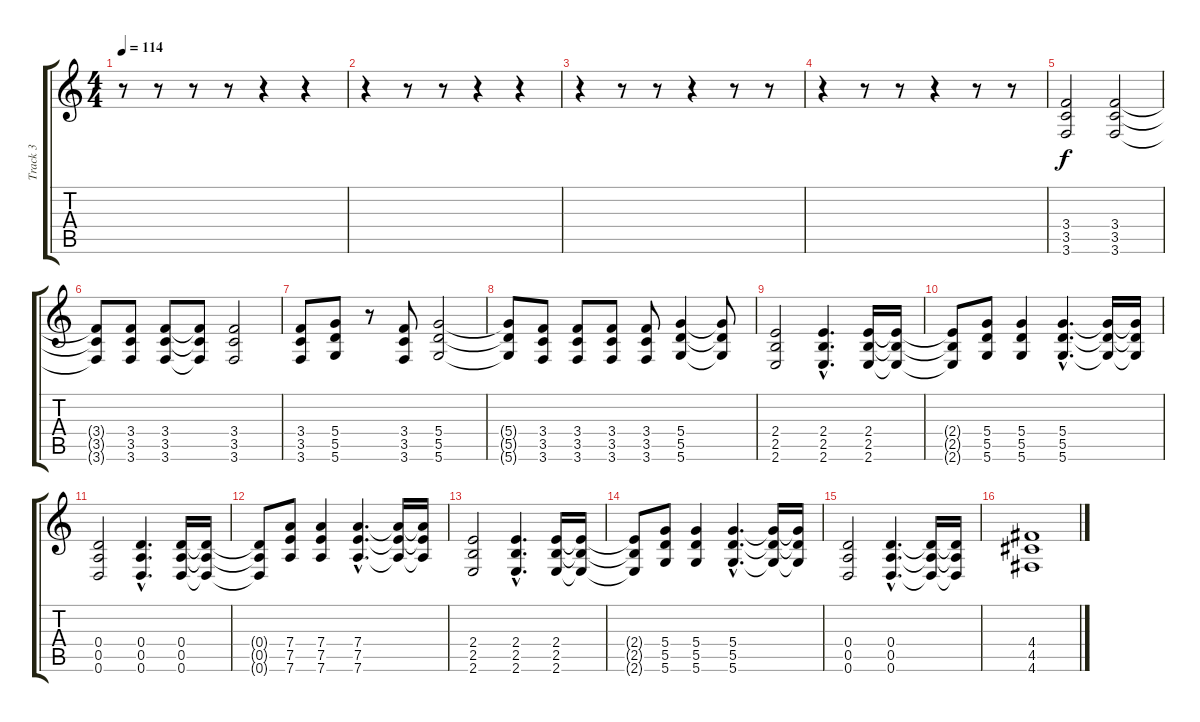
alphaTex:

\track ("Track 3" "Track 3") {instrument distortionguitar}
\staff {score tabs}
\tuning (E4 B3 G3 D3 A2 D2) {hide}
\ts (4 4)
\tempo 114
\clef g2
\ks c
r.8{dy f} r.8 r.8 r.8 r.4 r.4 |
r.4 r.8 r.8 r.4 r.4 |
r.4 r.8 r.8 r.4 r.8 r.8 |
r.4 r.8 r.8 r.4 r.8 r.8 |
(3.4 3.5 3.6).2 (3.4 3.5 3.6).2 |
(3.4{t} 3.5{t} 3.6{t}).8 (3.4 3.5 3.6).8 (3.4 3.5 3.6).8 (3.4{t} 3.5{t} 3.6{t}).8 (3.4 3.5 3.6).2 |
(3.4 3.5 3.6).8 (5.4 5.5 5.6).8 r.8 (3.4 3.5 3.6).8 (5.4 5.5 5.6).2 |
(5.4{t} 5.5{t} 5.6{t}).8 (3.4 3.5 3.6).8 (3.4 3.5 3.6).8 (3.4 3.5 3.6).8 (3.4 3.5 3.6).8 (5.4 5.5 5.6).4 (5.4{t} 5.5{t} 5.6{t}).8 |
(2.4 2.5 2.6).2 (2.4{hac} 2.5{hac} 2.6{hac}).4{d} (2.4 2.5 2.6).16 (2.4{t} 2.5{t} 2.6{t}).16 |
(2.4{t} 2.5{t} 2.6{t}).8 (5.4 5.5 5.6).8 (5.4 5.5 5.6).4 (5.4{hac} 5.5{hac} 5.6{hac}).4{d} (5.4{t} 5.5{t} 5.6{t}).16 (5.4{t} 5.5{t} 5.6{t}).16 |
(0.4 0.5 0.6).2 (0.4{hac} 0.5{hac} 0.6{hac}).4{d} (0.4 0.5 0.6).16 (0.4{t} 0.5{t} 0.6{t}).16 |
(0.4{t} 0.5{t} 0.6{t}).8 (7.4 7.5 7.6).8 (7.4 7.5 7.6).4 (7.4{hac} 7.5{hac} 7.6{hac}).4{d} (7.4{t} 7.5{t} 7.6{t}).16 (7.4{t} 7.5{t} 7.6{t}).16 |
(2.4 2.5 2.6).2 (2.4{hac} 2.5{hac} 2.6{hac}).4{d} (2.4 2.5 2.6).16 (2.4{t} 2.5{t} 2.6{t}).16 |
(2.4{t} 2.5{t} 2.6{t}).8 (5.4 5.5 5.6).8 (5.4 5.5 5.6).4 (5.4{hac} 5.5{hac} 5.6{hac}).4{d} (5.4{t} 5.5{t} 5.6{t}).16 (5.4{t} 5.5{t} 5.6{t}).16 |
(0.4 0.5 0.6).2 (0.4{hac} 0.5{hac} 0.6{hac}).4{d} (0.4{t} 0.5{t} 0.6{t}).16 (0.4{t} 0.5{t} 0.6{t}).16 |
(4.4 4.5 4.6).1
